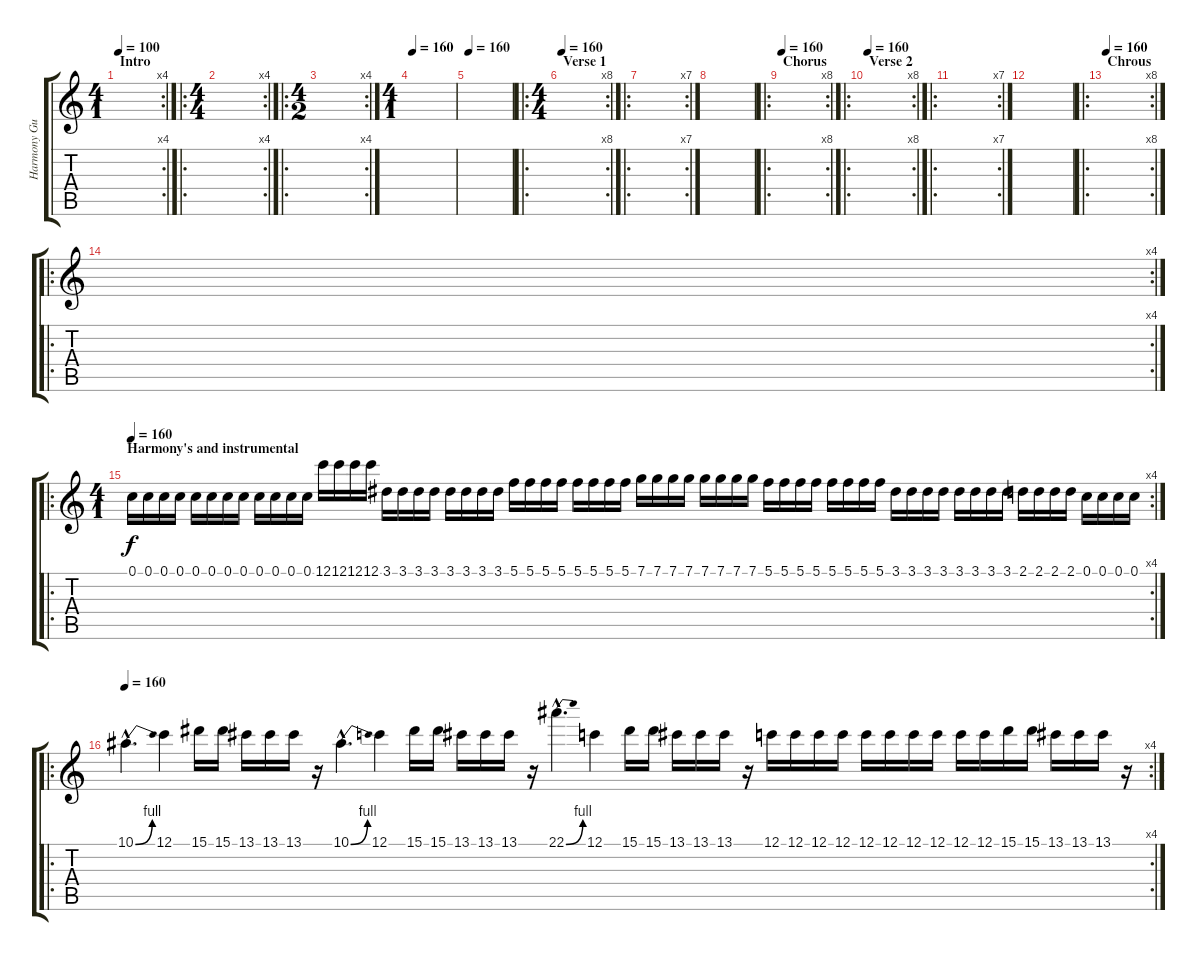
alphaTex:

\track ("Harmony Guitar 1" "Harmony Gu") {instrument overdrivenguitar}
\staff {score tabs}
\tuning (C4 G3 Eb3 Bb2 F2 C2) {hide}
\rc 4
\ts (4 1)
\section ("" "Intro")
\tempo 100
\clef g2
\ks c
|
\ro
\rc 4
\ts (4 4)
|
\ro
\rc 4
\ts (4 2)
|
\ts (4 1)
\tempo 160
|
\tempo 160
|
\ro
\rc 8
\ts (4 4)
\section ("" "Verse 1")
\tempo 160
|
\ro
\rc 7
|
|
\ro
\rc 8
\section ("" "Chorus ")
\tempo 160
|
\ro
\rc 8
\section ("" "Verse 2")
\tempo 160
|
\ro
\rc 7
|
|
\ro
\rc 8
\section ("" "Chrous")
\tempo 160
|
\ro
\rc 4
|
\ro
\rc 4
\ts (4 1)
\section ("" "Harmony's and instrumental")
\tempo 160
0.1.16 0.1.16 0.1.16 0.1.16 0.1.16 0.1.16 0.1.16 0.1.16 0.1.16 0.1.16 0.1.16 0.1.16 12.1.16 12.1.16 12.1.16 12.1.16 3.1.16 3.1.16 3.1.16 3.1.16 3.1.16 3.1.16 3.1.16 3.1.16 5.1.16 5.1.16 5.1.16 5.1.16 5.1.16 5.1.16 5.1.16 5.1.16 7.1.16 7.1.16 7.1.16 7.1.16 7.1.16 7.1.16 7.1.16 7.1.16 5.1.16 5.1.16 5.1.16 5.1.16 5.1.16 5.1.16 5.1.16 5.1.16 3.1.16 3.1.16 3.1.16 3.1.16 3.1.16 3.1.16 3.1.16 3.1.16 2.1.16 2.1.16 2.1.16 2.1.16 0.1.16 0.1.16 0.1.16 0.1.16 |
\ro
\rc 4
\tempo 160
10.1{be (bend 0 0 60 4) hac}.4{d} 12.1.4 15.1.16 15.1.16 13.1.16 13.1.16 13.1.16 r.16 10.1{be (bend 0 0 60 4) hac}.4{d} 12.1.4 15.1.16 15.1.16 13.1.16 13.1.16 13.1.16 r.16 22.1{be (bend 0 0 60 4) hac}.4{d} 12.1.4 15.1.16 15.1.16 13.1.16 13.1.16 13.1.16 r.16 12.1.16 12.1.16 12.1.16 12.1.16 12.1.16 12.1.16 12.1.16 12.1.16 12.1.16 12.1.16 15.1.16 15.1.16 13.1.16 13.1.16 13.1.16 r.16
